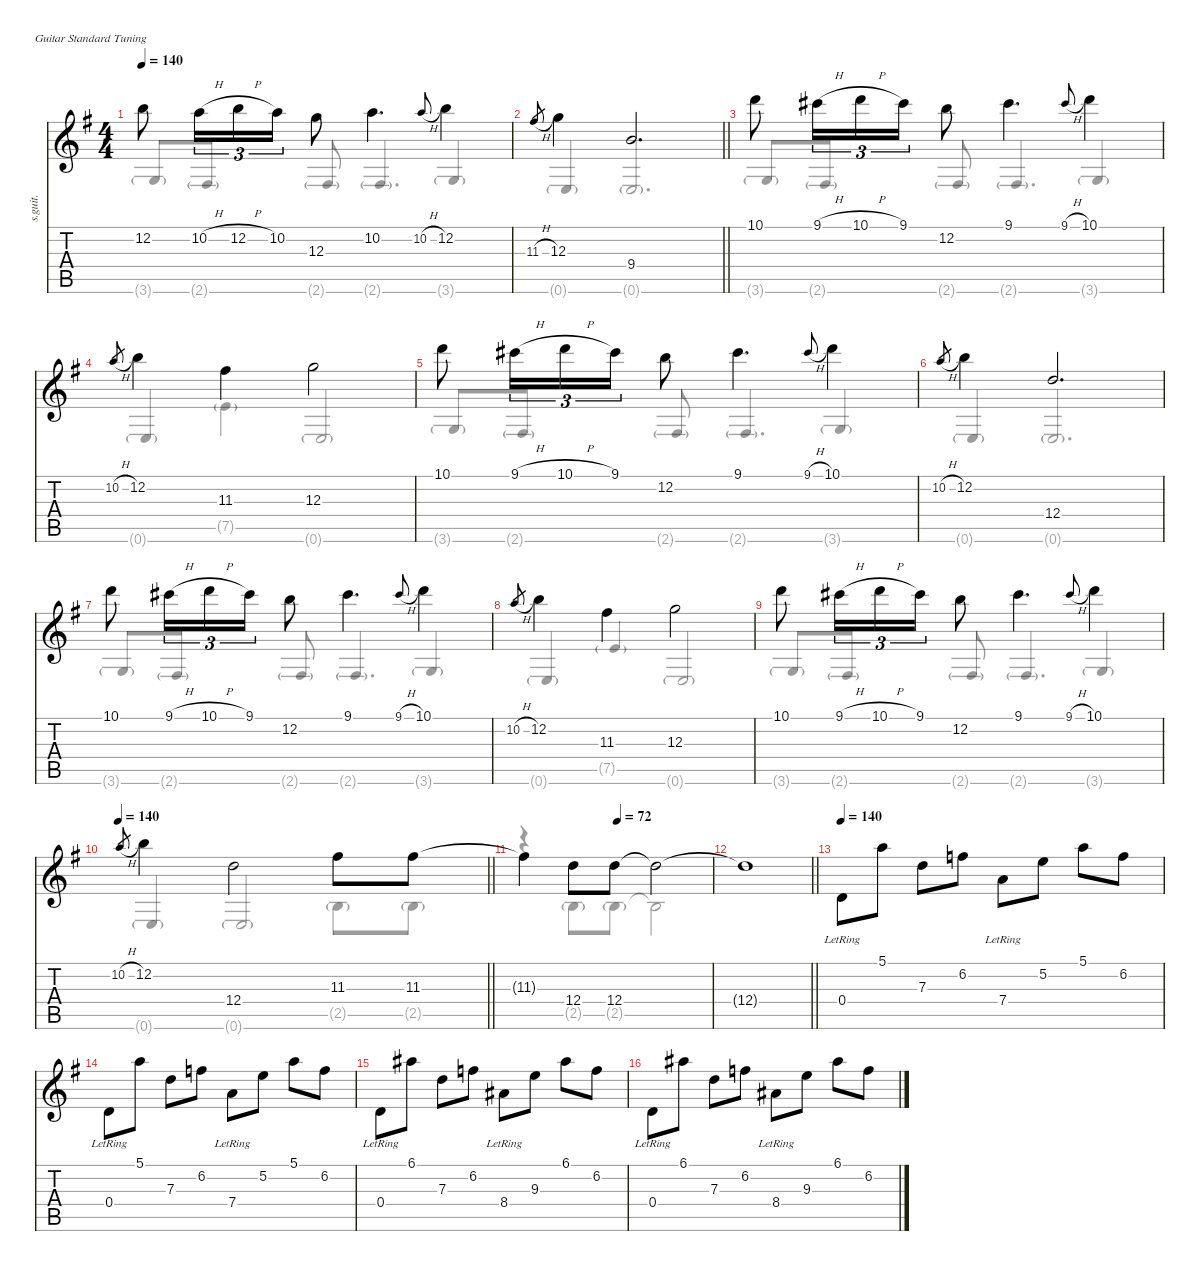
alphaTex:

\defaultSystemsLayout 4
\hideDynamics
\bracketExtendMode nobrackets
\otherSystemsTrackNameOrientation horizontal
\track ("Gtr. I" "s.guit.") {defaultSystemsLayout 8 mute instrument acousticguitarsteel}
\staff {score tabs}
\tuning (E4 B3 G3 D3 A2 E2)
\voice
\ts (4 4)
\tempo 140
\clef g2
\ks eminor
12.2{acc forcenatural}.8{dy f beam Down} 10.2{h acc forcenatural}.16{tu (3 2) beam Down} 12.2{h acc forcenatural}.16{tu (3 2) beam Down} 10.2{acc forcenatural}.16{tu (3 2) beam Down} 12.3{acc forcenatural}.8{beam Down} 10.2{acc forcenatural}.4{d beam Down} 10.2{h acc forcenatural}.8{gr onbeat beam Up} 12.2{acc forcenatural}.4{beam Down} |
\barLineRight lightlight
11.3{h acc #}.8{gr dy mf beam Up} 12.3{acc forcenatural}.4{dy f beam Down} 9.4{acc forcenatural}.2{d beam Up} |
10.1{acc forcenatural}.8{beam Down} 9.1{h acc #}.16{tu (3 2) beam Down} 10.1{h acc forcenatural}.16{tu (3 2) beam Down} 9.1{acc #}.16{tu (3 2) beam Down} 12.2{acc forcenatural}.8{beam Down} 9.1{acc #}.4{d beam Down} 9.1{h acc #}.8{gr onbeat dy mf beam Up} 10.1{acc forcenatural}.4{dy f beam Down} |
10.2{h acc forcenatural}.8{gr dy mf beam Up} 12.2{acc forcenatural}.4{dy f beam Down} 11.3{acc #}.4{beam Down} 12.3{acc forcenatural}.2{beam Down} |
10.1{acc forcenatural}.8{beam Down} 9.1{h acc #}.16{tu (3 2) beam Down} 10.1{h acc forcenatural}.16{tu (3 2) beam Down} 9.1{acc #}.16{tu (3 2) beam Down} 12.2{acc forcenatural}.8{beam Down} 9.1{acc #}.4{d beam Down} 9.1{h acc #}.8{gr onbeat dy mf beam Up} 10.1{acc forcenatural}.4{dy f beam Down} |
10.2{h acc forcenatural}.8{gr dy mf beam Up} 12.2{acc forcenatural}.4{dy f beam Down} 12.4{acc forcenatural}.2{d beam Up} |
10.1{acc forcenatural}.8{beam Down} 9.1{h acc #}.16{tu (3 2) beam Down} 10.1{h acc forcenatural}.16{tu (3 2) beam Down} 9.1{acc #}.16{tu (3 2) beam Down} 12.2{acc forcenatural}.8{beam Down} 9.1{acc #}.4{d beam Down} 9.1{h acc #}.8{gr onbeat dy mf beam Up} 10.1{acc forcenatural}.4{dy f beam Down} |
10.2{h acc forcenatural}.8{gr dy mf beam Up} 12.2{acc forcenatural}.4{dy f beam Down} 11.3{acc #}.4{beam Down} 12.3{acc forcenatural}.2{beam Down} |
10.1{acc forcenatural}.8{beam Down} 9.1{h acc #}.16{tu (3 2) beam Down} 10.1{h acc forcenatural}.16{tu (3 2) beam Down} 9.1{acc #}.16{tu (3 2) beam Down} 12.2{acc forcenatural}.8{beam Down} 9.1{acc #}.4{d beam Down} 9.1{h acc #}.8{gr onbeat dy mf beam Up} 10.1{acc forcenatural}.4{dy f beam Down} |
\tempo 140
\barLineRight lightlight
10.2{h acc forcenatural}.8{gr dy mf beam Up} 12.2{acc forcenatural}.4{dy f beam Down} 12.4{acc forcenatural}.2{beam Down} 11.3{acc #}.8{beam Down} 11.3{acc #}.8{beam Down} |
\tempo (72 0.5)
11.3{t acc #}.4{beam Down} 12.4{acc forcenatural}.8{beam Down} 12.4{acc forcenatural}.8{beam Down} 12.4{t acc forcenatural}.2{beam Down} |
\barLineRight lightlight
12.4{t acc forcenatural}.1{beam Up} |
\tempo 140
0.4{lr acc forcenatural}.8{dy mp instrument acousticguitarsteel beam Down} 5.1{acc forcenatural}.8{beam Down} 7.3{acc forcenatural}.8{beam Down} 6.2{acc forcenatural}.8{beam Down} 7.4{lr acc forcenatural}.8{beam Down} 5.2{acc forcenatural}.8{beam Down} 5.1{acc forcenatural}.8{beam Down} 6.2{acc forcenatural}.8{beam Down} |
0.4{lr acc forcenatural}.8{beam Down} 5.1{acc forcenatural}.8{beam Down} 7.3{acc forcenatural}.8{beam Down} 6.2{acc forcenatural}.8{beam Down} 7.4{lr acc forcenatural}.8{beam Down} 5.2{acc forcenatural}.8{beam Down} 5.1{acc forcenatural}.8{beam Down} 6.2{acc forcenatural}.8{beam Down} |
0.4{lr acc forcenatural}.8{beam Down} 6.1{acc #}.8{beam Down} 7.3{acc forcenatural}.8{beam Down} 6.2{acc forcenatural}.8{beam Down} 8.4{lr acc #}.8{beam Down} 9.3{acc forcenatural}.8{beam Down} 6.1{acc #}.8{beam Down} 6.2{acc forcenatural}.8{beam Down} |
0.4{lr acc forcenatural}.8{beam Down} 6.1{acc #}.8{beam Down} 7.3{acc forcenatural}.8{beam Down} 6.2{acc forcenatural}.8{beam Down} 8.4{lr acc #}.8{beam Down} 9.3{acc forcenatural}.8{beam Down} 6.1{acc #}.8{beam Down} 6.2{acc forcenatural}.8{beam Down}
\voice
\clef g2
\ottava regular
\simile none
\ks eminor
3.6{g acc forcenatural}.8{dy ppp beam Up} 2.6{g acc #}.8{beam Up} 2.6{g acc #}.8{beam Up} 2.6{g acc #}.4{d beam Up} 3.6{g acc forcenatural}.4{beam Up} |
\barLineRight lightlight
0.6{g acc forcenatural}.4{beam Up} 0.6{g acc forcenatural}.2{d beam Up} |
3.6{g acc forcenatural}.8{beam Up} 2.6{g acc #}.8{beam Up} 2.6{g acc #}.8{beam Up} 2.6{g acc #}.4{d beam Up} 3.6{g acc forcenatural}.4{beam Up} |
0.6{g acc forcenatural}.4{beam Up} 7.5{g acc forcenatural}.4{beam Down} 0.6{g acc forcenatural}.2{beam Up} |
3.6{g acc forcenatural}.8{beam Up} 2.6{g acc #}.8{beam Up} 2.6{g acc #}.8{beam Up} 2.6{g acc #}.4{d beam Up} 3.6{g acc forcenatural}.4{beam Up} |
0.6{g acc forcenatural}.4{beam Up} 0.6{g acc forcenatural}.2{d beam Up} |
3.6{g acc forcenatural}.8{beam Up} 2.6{g acc #}.8{beam Up} 2.6{g acc #}.8{beam Up} 2.6{g acc #}.4{d beam Up} 3.6{g acc forcenatural}.4{beam Up} |
0.6{g acc forcenatural}.4{beam Up} 7.5{g acc forcenatural}.4{beam Up} 0.6{g acc forcenatural}.2{beam Up} |
3.6{g acc forcenatural}.8{beam Up} 2.6{g acc #}.8{beam Up} 2.6{g acc #}.8{beam Up} 2.6{g acc #}.4{d beam Up} 3.6{g acc forcenatural}.4{beam Up} |
\barLineRight lightlight
0.6{g acc forcenatural}.4{beam Up} 0.6{g acc forcenatural}.2{beam Up} 2.5{g acc forcenatural}.8{beam Down} 2.5{g acc forcenatural}.8{beam Down} |
r.4{beam Down} 2.5{g acc forcenatural}.8{beam Down} 2.5{g acc forcenatural}.8{beam Down} 2.5{t acc forcenatural}.2{beam Down} |
\barLineRight lightlight
|
|
|
|
